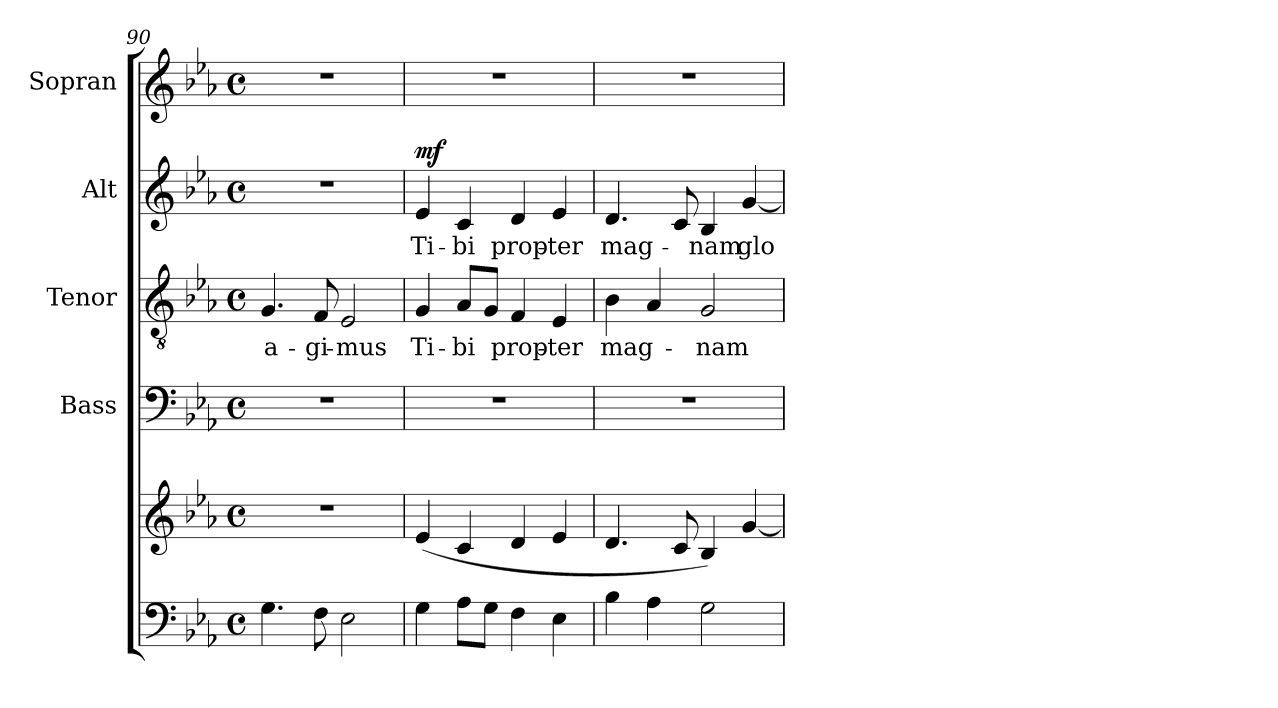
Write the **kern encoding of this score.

**kern	**kern	**kern	**kern	**text	**kern	**text	**dynam	**kern
*part5	*part5	*part4	*part3	*part3	*part2	*part2	*part2	*part1
*staff6	*staff5	*staff4	*staff3	*staff3	*staff2	*staff2	*staff2	*staff1
*	*	*I"Bass	*I"Tenor	*	*I"Alt	*	*	*I"Sopran
*	*	*I'B.	*I'T.	*	*I'A.	*	*	*I'S.
*clefF4	*clefG2	*clefF4	*clefGv2	*	*clefG2	*	*	*clefG2
*k[b-e-a-]	*k[b-e-a-]	*k[b-e-a-]	*k[b-e-a-]	*	*k[b-e-a-]	*	*	*k[b-e-a-]
*E-:	*E-:	*E-:	*E-:	*	*E-:	*	*	*E-:
*M4/4	*M4/4	*M4/4	*M4/4	*	*M4/4	*	*	*M4/4
*met(c)	*met(c)	*met(c)	*met(c)	*	*met(c)	*	*	*met(c)
=90	=90	=90	=90	=90	=90	=90	=90	=90
!	!	!	!	!LO:LY:b	!	!	!	!
4.G\	1r	1r	4.G/	a-	1r	.	.	1r
!	!	!	!	!LO:LY:b	!	!	!	!
8F\	.	.	8F/	-gi-	.	.	.	.
!	!	!	!	!LO:LY:b	!	!	!	!
2E-\	.	.	2E-/	-mus	.	.	.	.
=91	=91	=91	=91	=91	=91	=91	=91	=91
!	!	!	!	!LO:LY:b	!	!LO:LY:b	!LO:DY:a	!
4G\	(<4e-/	1r	4G/	Ti-	4e-/	Ti-	mf	1r
!	!	!	!	!LO:LY:b	!	!LO:LY:b	!	!
8A-\L	4c/	.	8A-/L	-bi	4c/	-bi	.	.
8G\J	.	.	8G/J	.	.	.	.	.
!	!	!	!	!LO:LY:b	!	!LO:LY:b	!	!
4F\	4d/	.	4F/	prop-	4d/	prop-	.	.
!	!	!	!	!LO:LY:b	!	!LO:LY:b	!	!
4E-\	4e-/	.	4E-/	-ter	4e-/	-ter	.	.
=92	=92	=92	=92	=92	=92	=92	=92	=92
!	!	!	!	!LO:LY:b	!	!LO:LY:b	!	!
4B-\	4.d/	1r	4B-\	mag-	4.d/	mag-	.	1r
4A-\	.	.	4A-/	.	.	.	.	.
.	8c/	.	.	.	8c/	.	.	.
!	!	!	!	!LO:LY:b	!	!LO:LY:b	!	!
2G\	4B-/)	.	2G/	-nam	4B-/	-nam	.	.
!	!	!	!	!	!	!LO:LY:b	!	!
.	[4g/	.	.	.	[4g/	glo-	.	.
=	=	=	=	=	=	=	=	=
*-	*-	*-	*-	*-	*-	*-	*-	*-
